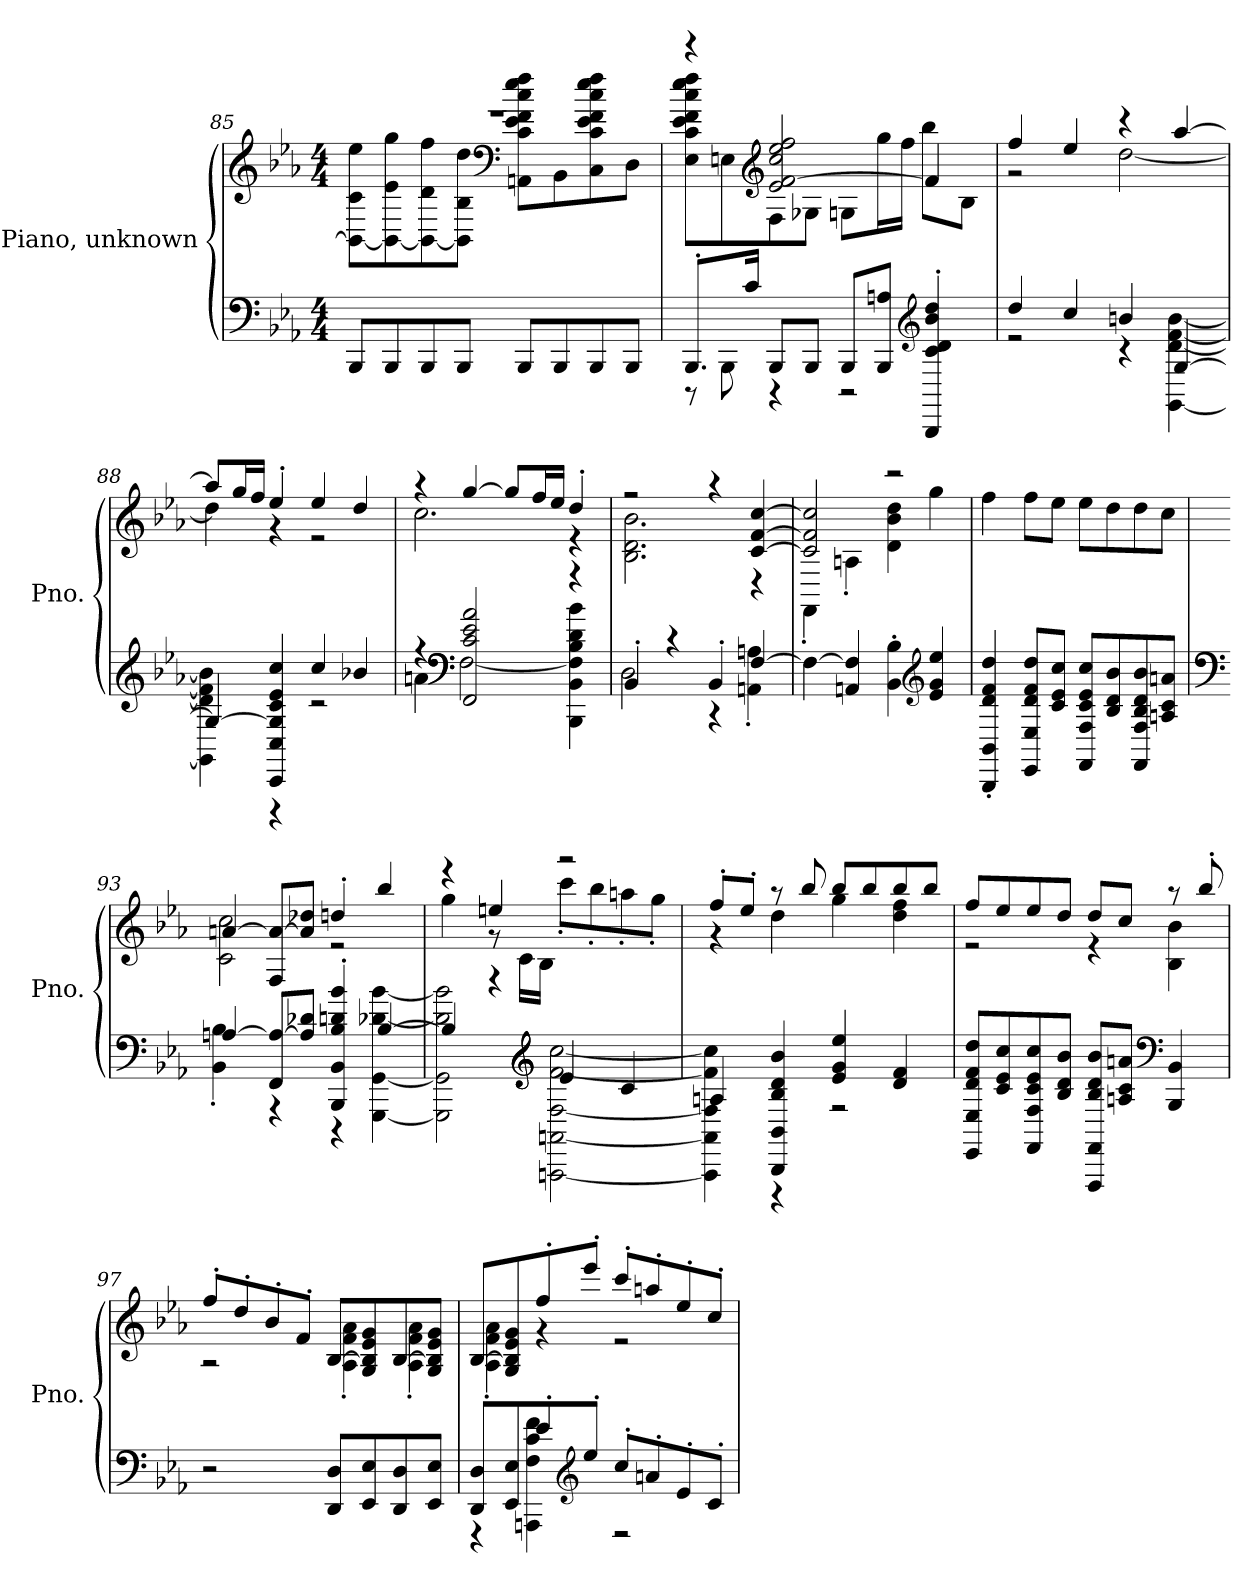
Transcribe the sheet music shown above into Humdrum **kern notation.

**kern	**kern
*part1	*part1
*staff2	*staff1
*I"Piano, unknown	*
*I'Pno.	*
*clefF4	*clefG2
*k[b-e-a-]	*k[b-e-a-]
*M4/4	*M4/4
=85	=85
*	*^
8BBB-/L	1r	8BB-\_ 8c\ 8ee-\L
8BBB-/	.	8BB-\_ 8e-\ 8gg\
8BBB-/	.	8BB-\_ 8d\ 8ff\
8BBB-/J	.	8BB-\] 8B-\ 8dd\J
*	*clefF4	*
8BBB-/L	.	8AAn\ 8c\ 8e-\ 8f\ 8cc\ 8ee-\ 8ff\L
8BBB-/	.	8BB-\
8BBB-/	.	8C\ 8c\ 8e-\ 8f\ 8cc\ 8ee-\ 8ff\
8BBB-/J	.	8D\J
=86	=86	=86
*^	*	*
8.BBB-'/L	8r	4r	8E-\ 8c\ 8e-\ 8f\ 8cc\ 8ee-\ 8ff\L
.	8BBB-\	.	8En\
16c/Jk	.	.	.
*	*	*clefG2	*
8BBB-/L	4r	2e-/ [2f/ 2cc/ 2ee-/ 2ff/	8F\
8BBB-/J	.	.	8G-X\J
8BBB-/L	2r	.	8Gn\L
8BBB-/ 8An/J	.	.	16gg\L
.	.	.	16ff\JJ
*clefG2	*	*	*
4BBB-/' 4c/' 4d/' 4b-/' 4dd/'	.	4f/]	8bb-\L
.	.	.	8B-\J
!!LO:LB:g=z	!!
=87	=87	=87	=87
4dd/	2r	4ff/	2r
4cc/	.	4ee-/	.
4bn/	4r	4r	[2dd\
[4G/	[4GG\ [4d\ [4f\ [4b\	[4aa-/	.
=88	=88	=88	=88
4G/_	4GG\] 4d\] 4f\] 4b\]	8aa-/L]	4dd\]
.	.	16gg/L	.
.	.	16ff/JJ	.
4CC/ 4C/ 4G/] 4c/ 4e-/ 4cc/	4r	4ee-'/	4r
4cc/	2r	4ee-/	2r
4b-X/	.	4dd/	.
=89	=89	=89	=89
4r	4an\	4r	2.cc\
*clefF4	*	*	*
2FF/ 2c/ 2e-/ 2a/	[2F\	[4gg/	.
.	.	8gg/L]	.
.	.	16ff/L	.
.	.	16ee-/JJ	.
4r	4BBB-\ 4BB-\ 4F\] 4B-\ 4d\ 4b-\	4dd'/	4r
=90	=90	=90	=90
4BB-'/	2D\	2r	2.B-\ 2.d\ 2.b-\
4r	.	.	.
4BB-'/	4r	4r	.
[4F/	4AAn\' 4An\'	[4c/ [4f/ [4cc/	4r
*v	*v	*	*
=91	=91	=91
4F\_	2c/] 2f/] 2cc/]	4FF'\
4AAn/ 4F/]	.	4An'\
4BB-\' 4B-\'	2r	4d\ 4b-\ 4dd\
*clefG2	*	*
4e-/ 4g/ 4ee-/	.	4gg\
*	*v	*v
!!LO:LB:g=z
=92	=92
4BBB-/' 4BB-/' 4d/' 4f/' 4dd/'	4ff\
8EE-/ 8E-/ 8d/ 8f/ 8dd/L	8ff\L
8c/ 8e-/ 8cc/J	8ee-\J
8FF/ 8F/ 8c/ 8e-/ 8cc/L	8ee-\L
8B-/ 8d/ 8b-/	8dd\
8FF/ 8F/ 8B-/ 8d/ 8b-/	8dd\
8An/ 8c/ 8an/J	8cc\J
=93	=93
*clefF4	*
*^	*^
[4An/	4BB-\' 4B-\'	[4an/	2c\ 2cc\
8FF/ 8A/_L	4r	8F/ 8a/_L	.
8A/] 8d-X/J	.	8a/] 8dd-X/J	.
4BBB-/' 4BB-/' 4B-/' 4dn/' 4b-/'	4r	4ddn'/	2r
[4B-/	[4GGG\ [4GG\ [4d-X\ [4b-\	4bb-/	.
=94	=94	=94	=94
4B-/]	2GGG\] 2GG\] 2d-\] 2b-\]	4r	4gg\
4r	.	4een/	8r
.	.	.	16c\LL
.	.	.	16B-\JJ
*clefG2	*	*	*
4e-/	[2AAAn\ [2AAn\ [2F\ [2f\ [2cc\	2r	8ccc'\L
.	.	.	8bb-'\
4c/	.	.	8aan'\
.	.	.	8gg'\J
!!LO:PB:g=z	!!
=95	=95	=95	=95
4An/	4AAA\] 4AA\] 4F\] 4f\] 4cc\]	8ff'/L	4r
.	.	8ee-'/J	.
4BBB-/ 4BB-/ 4B-/ 4d/ 4b-/	4r	8r	4dd\
.	.	8bb-/	.
4e-/ 4g/ 4ee-/	2r	8bb-/L	4gg\
.	.	8bb-/	.
4d/ 4f/	.	8bb-/	4dd\ 4ff\
.	.	8bb-/J	.
*v	*v	*	*
=96	=96	=96
8EE-/ 8E-/ 8d/ 8f/ 8dd/L	8ff/L	2r
8c/ 8e-/ 8cc/	8ee-/	.
8FF/ 8F/ 8c/ 8e-/ 8cc/	8ee-/	.
8B-/ 8d/ 8b-/J	8dd/J	.
8FFF/ 8FF/ 8B-/ 8d/ 8b-/L	8dd/L	4r
8An/ 8c/ 8an/J	8cc/J	.
*clefF4	*	*
4BBB-/ 4BB-/	8r	4B-\ 4b-\
.	8bb-'/	.
=97	=97	=97
2r	8ff'/L	2r
.	8dd'/	.
.	8b-'/	.
.	8f'/J	.
8DD/ 8D/L	[8B-/L	4A-\' 4f\' 4a-\'
8EE-/ 8E-/	8G/ 8B-/] 8e-/ 8g/	.
8DD/ 8D/	[8B-/	4A-\' 4f\' 4a-\'
8EE-/ 8E-/J	8G/ 8B-/] 8e-/ 8g/J	.
!!LO:LB:g=z	!!
=98	=98	=98
*^	*	*
8DD/ 8D/L	4r	[8B-/L	4A-\' 4f\' 4a-\'
8EE-/ 8E-/	.	8G/ 8B-/] 8e-/ 8g/	.
8e-'/	4AAAn\ 4F\ 4c\ 4f\	8ff'/	4r
*clefG2	*	*	*
8ee-'/J	.	8eee-'/J	.
8cc'/L	2r	8ccc'/L	2r
8an'/	.	8aan'/	.
8e-'/	.	8ee-'/	.
8c'/J	.	8cc'/J	.
*v	*v	*	*
*	*v	*v
=	=
*-	*-
